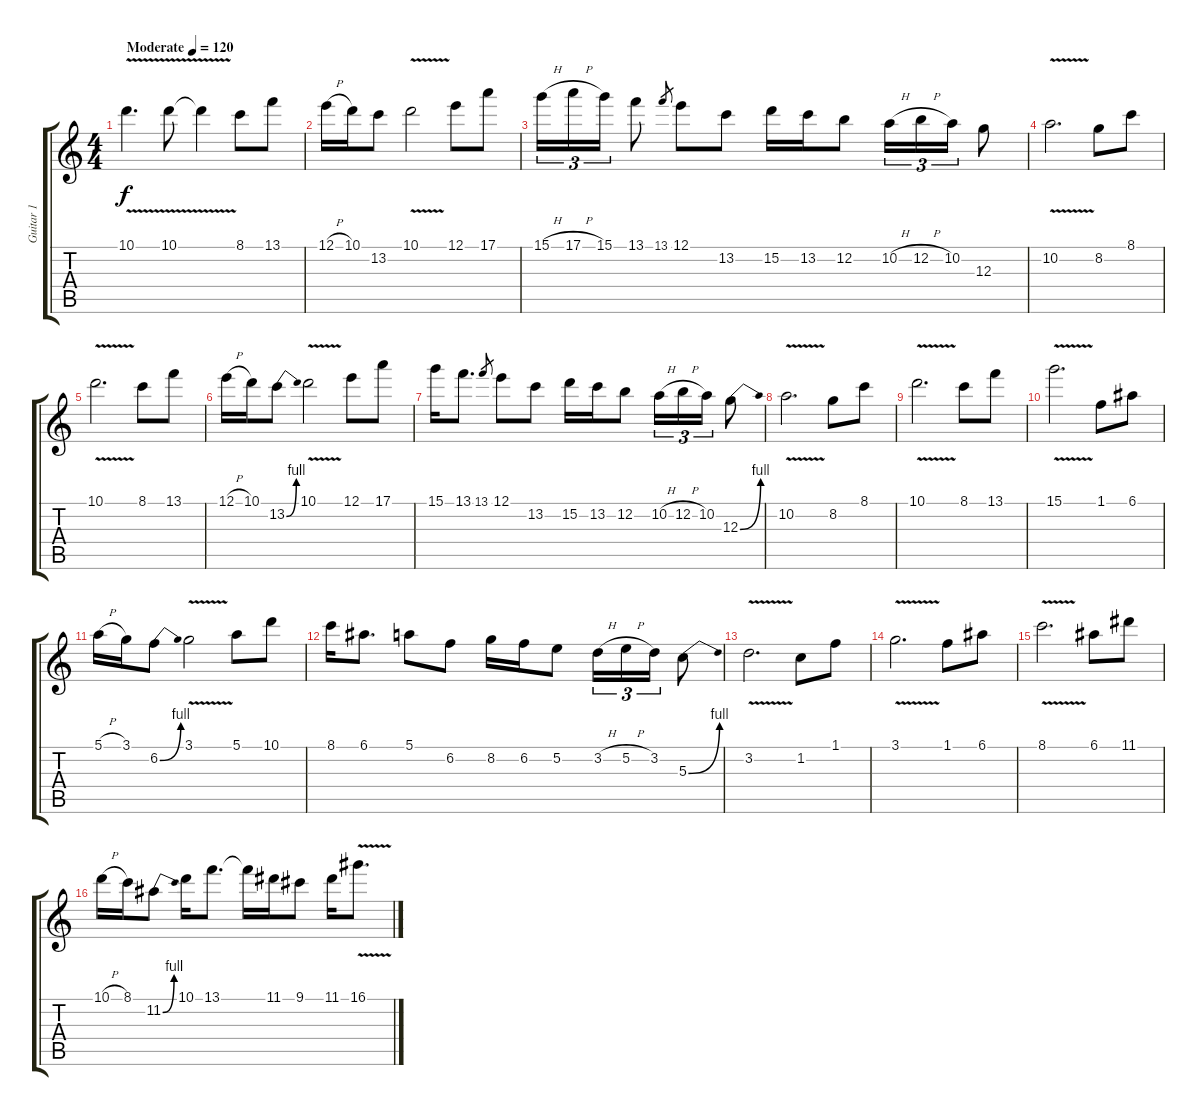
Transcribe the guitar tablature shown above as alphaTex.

\track ("Guitar 1" "Guitar 1") {instrument electricguitarclean}
\staff {score tabs}
\tuning (E4 B3 G3 D3 A2 E2) {hide}
\ts (4 4)
\tempo (120 "Moderate")
\clef g2
\ks c
10.1{v}.4{d dy f instrument electricguitarclean} 10.1{v}.8 10.1{t}.4 8.1.8 13.1.8 |
12.1{h}.16 10.1.16 13.2.8 10.1{v}.2 12.1.8 17.1.8 |
15.1{h}.16{tu (3 2)} 17.1{h}.16{tu (3 2)} 15.1.16{tu (3 2)} 13.1.8 13.1.8{gr} 12.1.8 13.2.8 15.2.16 13.2.16 12.2.8 10.2{h}.16{tu (3 2)} 12.2{h}.16{tu (3 2)} 10.2.16{tu (3 2)} 12.3.8 |
10.2{v}.2{d} 8.2.8 8.1.8 |
10.1{v}.2{d} 8.1.8 13.1.8 |
12.1{h}.16 10.1.16 13.2{be (bend 0 0 60 4)}.8 10.1{v}.2 12.1.8 17.1.8 |
15.1.16 13.1.8{d} 13.1.8{gr} 12.1.8 13.2.8 15.2.16 13.2.16 12.2.8 10.2{h}.16{tu (3 2)} 12.2{h}.16{tu (3 2)} 10.2.16{tu (3 2)} 12.3{be (bend 0 0 60 4)}.8 |
10.2{v}.2{d} 8.2.8 8.1.8 |
10.1{v}.2{d} 8.1.8 13.1.8 |
15.1{v}.2{d} 1.1.8 6.1.8 |
5.1{h}.16 3.1.16 6.2{be (bend 0 0 60 4)}.8 3.1{v}.2 5.1.8 10.1.8 |
8.1.16 6.1.8{d} 5.1.8 6.2.8 8.2.16 6.2.16 5.2.8 3.2{h}.16{tu (3 2)} 5.2{h}.16{tu (3 2)} 3.2.16{tu (3 2)} 5.3{be (bend 0 0 60 4)}.8 |
3.2{v}.2{d} 1.2.8 1.1.8 |
3.1{v}.2{d} 1.1.8 6.1.8 |
8.1{v}.2{d} 6.1.8 11.1.8 |
10.1{h}.16 8.1.16 11.2{be (bend 0 0 60 4)}.8 10.1.16 13.1.8{d} 13.1{t}.16 11.1.16 9.1.8 11.1.16 16.1{v}.8{d}
